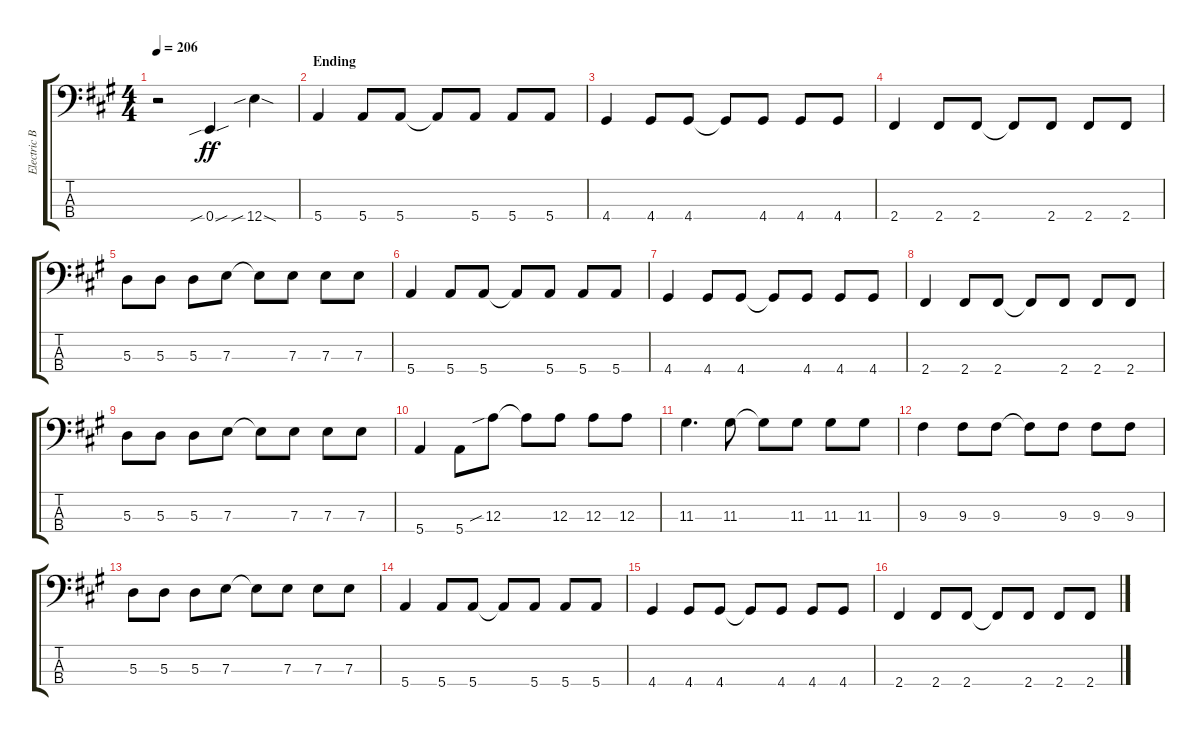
\track ("Electric Bass" "Electric B") {instrument electricbassfinger}
\staff {score tabs}
\tuning (G2 D2 A1 E1) {hide}
\ts (4 4)
\tempo 206
\clef f4
\ks a
r.2{dy ff} 0.4{sib sou}.4 12.4{sib sod}.4 |
\section ("" "Ending")
5.4.4 5.4.8 5.4.8 5.4{t}.8 5.4.8 5.4.8 5.4.8 |
4.4.4 4.4.8 4.4.8 4.4{t}.8 4.4.8 4.4.8 4.4.8 |
2.4.4 2.4.8 2.4.8 2.4{t}.8 2.4.8 2.4.8 2.4.8 |
5.3.8 5.3.8 5.3.8 7.3.8 7.3{t}.8 7.3.8 7.3.8 7.3.8 |
5.4.4 5.4.8 5.4.8 5.4{t}.8 5.4.8 5.4.8 5.4.8 |
4.4.4 4.4.8 4.4.8 4.4{t}.8 4.4.8 4.4.8 4.4.8 |
2.4.4 2.4.8 2.4.8 2.4{t}.8 2.4.8 2.4.8 2.4.8 |
5.3.8 5.3.8 5.3.8 7.3.8 7.3{t}.8 7.3.8 7.3.8 7.3.8 |
5.4.4 5.4.8 12.3{sib}.8 12.3{t}.8 12.3.8 12.3.8 12.3.8 |
11.3.4{d} 11.3.8 11.3{t}.8 11.3.8 11.3.8 11.3.8 |
9.3.4 9.3.8 9.3.8 9.3{t}.8 9.3.8 9.3.8 9.3.8 |
5.3.8 5.3.8 5.3.8 7.3.8 7.3{t}.8 7.3.8 7.3.8 7.3.8 |
5.4.4 5.4.8 5.4.8 5.4{t}.8 5.4.8 5.4.8 5.4.8 |
4.4.4 4.4.8 4.4.8 4.4{t}.8 4.4.8 4.4.8 4.4.8 |
2.4.4 2.4.8 2.4.8 2.4{t}.8 2.4.8 2.4.8 2.4.8
